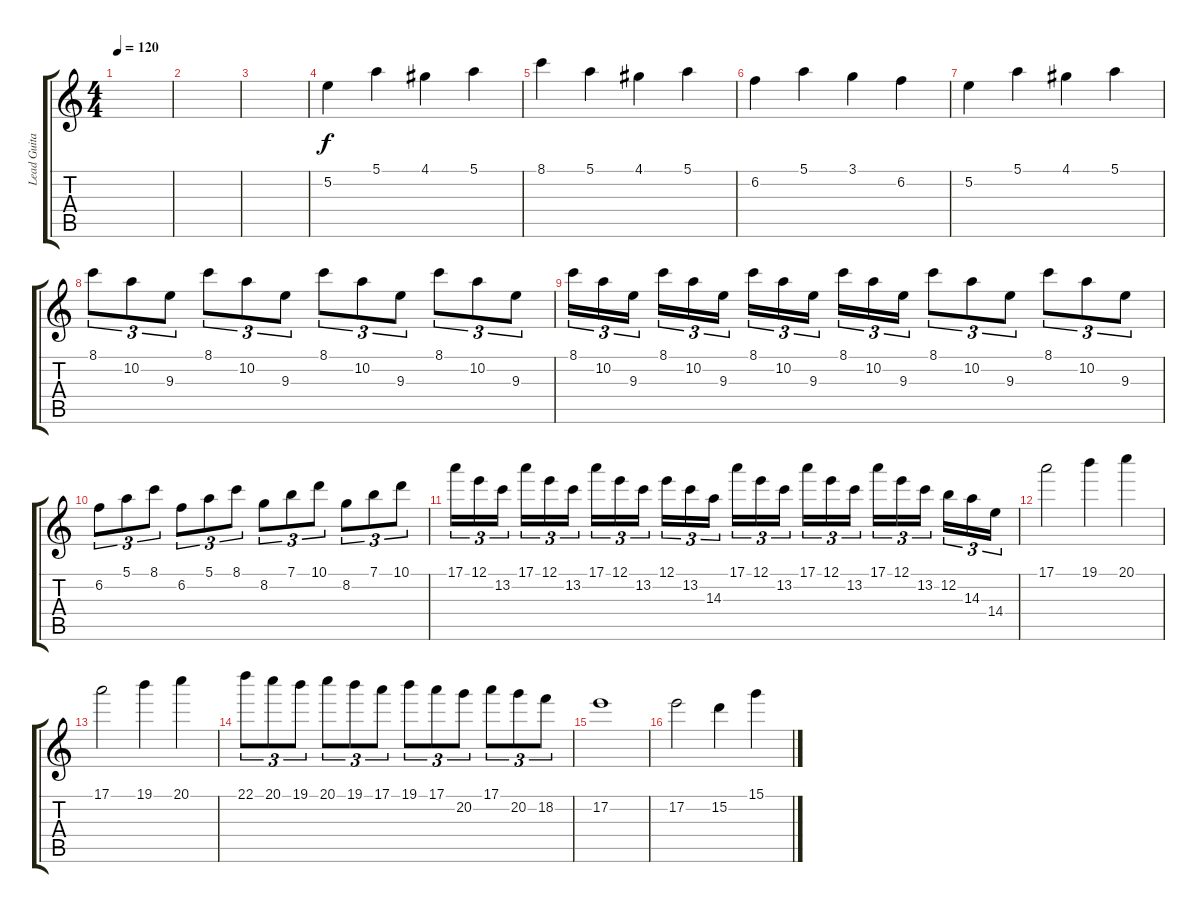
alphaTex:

\track ("Lead Guitar" "Lead Guita") {instrument distortionguitar}
\staff {score tabs}
\tuning (E4 B3 G3 D3 A2 E2) {hide}
\ts (4 4)
\tempo 120
\clef g2
\ks c
|
|
|
5.2.4 5.1.4 4.1.4 5.1.4 |
8.1.4 5.1.4 4.1.4 5.1.4 |
6.2.4 5.1.4 3.1.4 6.2.4 |
5.2.4 5.1.4 4.1.4 5.1.4 |
8.1.8{tu (3 2)} 10.2.8{tu (3 2)} 9.3.8{tu (3 2)} 8.1.8{tu (3 2)} 10.2.8{tu (3 2)} 9.3.8{tu (3 2)} 8.1.8{tu (3 2)} 10.2.8{tu (3 2)} 9.3.8{tu (3 2)} 8.1.8{tu (3 2)} 10.2.8{tu (3 2)} 9.3.8{tu (3 2)} |
8.1.16{tu (3 2)} 10.2.16{tu (3 2)} 9.3.16{tu (3 2)} 8.1.16{tu (3 2)} 10.2.16{tu (3 2)} 9.3.16{tu (3 2)} 8.1.16{tu (3 2)} 10.2.16{tu (3 2)} 9.3.16{tu (3 2)} 8.1.16{tu (3 2)} 10.2.16{tu (3 2)} 9.3.16{tu (3 2)} 8.1.8{tu (3 2)} 10.2.8{tu (3 2)} 9.3.8{tu (3 2)} 8.1.8{tu (3 2)} 10.2.8{tu (3 2)} 9.3.8{tu (3 2)} |
6.2.8{tu (3 2)} 5.1.8{tu (3 2)} 8.1.8{tu (3 2)} 6.2.8{tu (3 2)} 5.1.8{tu (3 2)} 8.1.8{tu (3 2)} 8.2.8{tu (3 2)} 7.1.8{tu (3 2)} 10.1.8{tu (3 2)} 8.2.8{tu (3 2)} 7.1.8{tu (3 2)} 10.1.8{tu (3 2)} |
17.1.16{tu (3 2)} 12.1.16{tu (3 2)} 13.2.16{tu (3 2)} 17.1.16{tu (3 2)} 12.1.16{tu (3 2)} 13.2.16{tu (3 2)} 17.1.16{tu (3 2)} 12.1.16{tu (3 2)} 13.2.16{tu (3 2)} 12.1.16{tu (3 2)} 13.2.16{tu (3 2)} 14.3.16{tu (3 2)} 17.1.16{tu (3 2)} 12.1.16{tu (3 2)} 13.2.16{tu (3 2)} 17.1.16{tu (3 2)} 12.1.16{tu (3 2)} 13.2.16{tu (3 2)} 17.1.16{tu (3 2)} 12.1.16{tu (3 2)} 13.2.16{tu (3 2)} 12.2.16{tu (3 2)} 14.3.16{tu (3 2)} 14.4.16{tu (3 2)} |
17.1.2 19.1.4 20.1.4 |
17.1.2 19.1.4 20.1.4 |
22.1.8{tu (3 2)} 20.1.8{tu (3 2)} 19.1.8{tu (3 2)} 20.1.8{tu (3 2)} 19.1.8{tu (3 2)} 17.1.8{tu (3 2)} 19.1.8{tu (3 2)} 17.1.8{tu (3 2)} 20.2.8{tu (3 2)} 17.1.8{tu (3 2)} 20.2.8{tu (3 2)} 18.2.8{tu (3 2)} |
17.2.1 |
17.2.2 15.2.4 15.1.4
